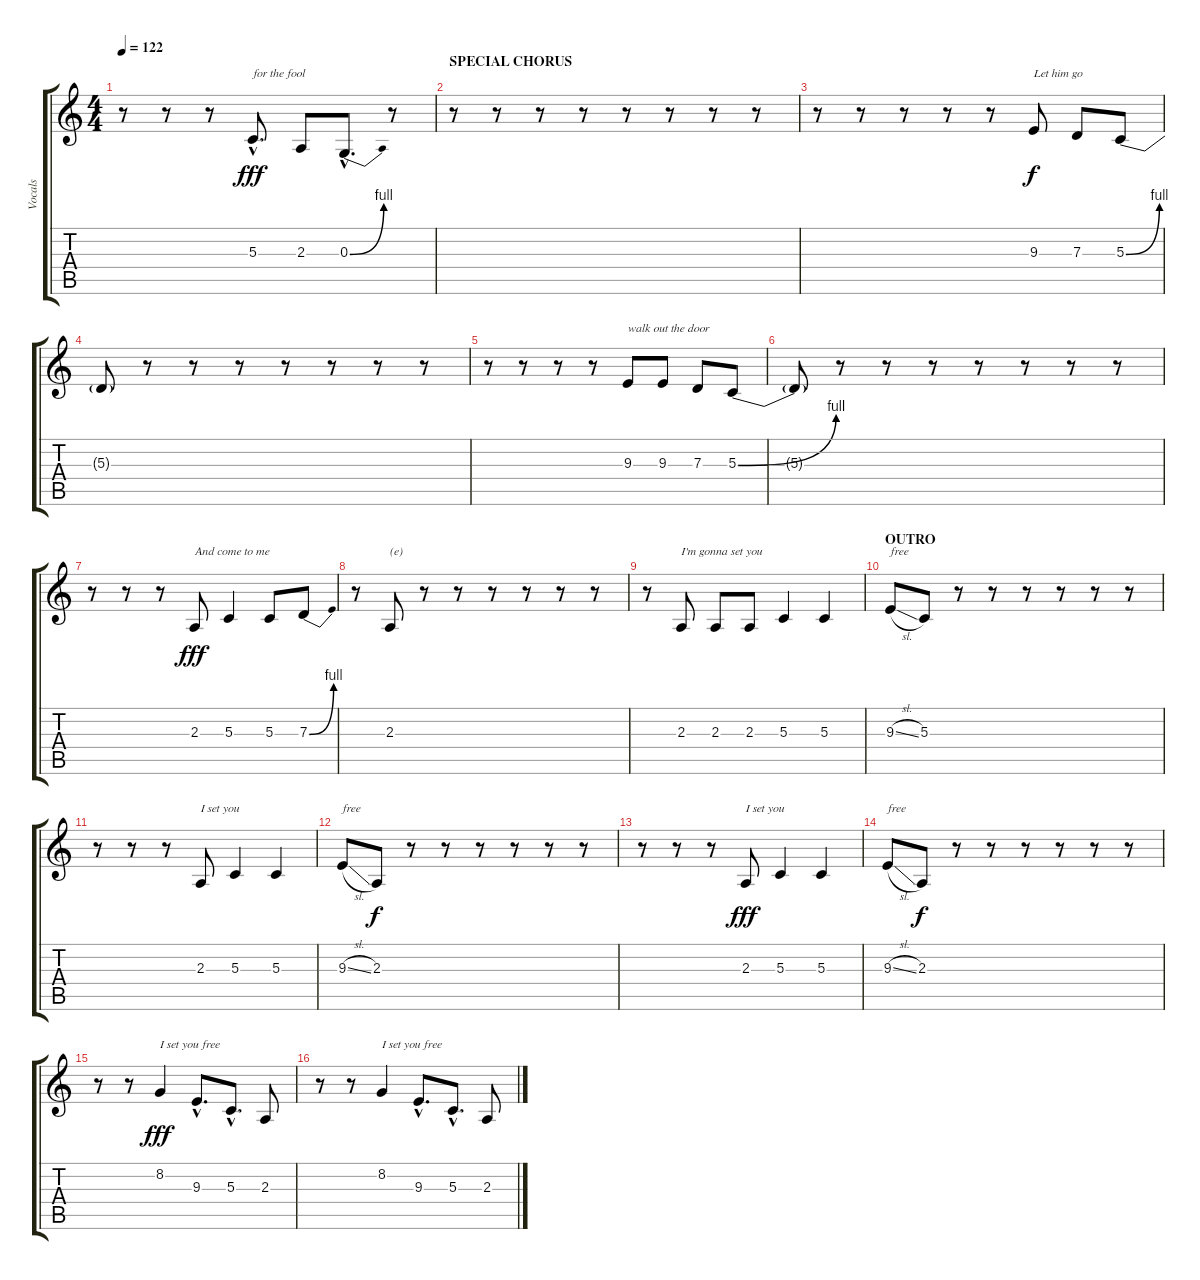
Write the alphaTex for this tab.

\track ("Vocals" "Vocals") {instrument bassoon}
\staff {score tabs}
\tuning (E4 B3 G3 D3 A2 E2) {hide}
\ts (4 4)
\tempo 122
\clef g2
\ks c
r.8{dy fff} r.8 r.8 5.3{hac}.8{d txt "for the fool"} 2.3.8 0.3{be (bend 0 0 60 4) hac}.8{d} r.8 |
\section ("" "SPECIAL CHORUS")
r.8 r.8 r.8 r.8 r.8 r.8 r.8 r.8 |
r.8 r.8 r.8 r.8 r.8 9.3.8{txt "Let him go" dy f} 7.3.8 5.3{be (bend 0 0 60 4)}.8 |
5.3{t}.8 r.8 r.8 r.8 r.8 r.8 r.8 r.8 |
r.8 r.8 r.8 r.8 9.3.8{txt "walk out the door"} 9.3.8 7.3.8 5.3{be (bend 0 0 60 4)}.8 |
5.3{t}.8 r.8 r.8 r.8 r.8 r.8 r.8 r.8 |
r.8 r.8 r.8 2.3.8{txt "And come to me" dy fff} 5.3.4 5.3.8 7.3{be (bend 0 0 60 4)}.8 |
r.8 2.3.8{txt "(e)"} r.8 r.8 r.8 r.8 r.8 r.8 |
r.8 2.3.8{txt "I'm gonna set you"} 2.3.8 2.3.8 5.3.4 5.3.4 |
\section ("" "OUTRO")
9.3{sl}.8{txt "free"} 5.3.8 r.8 r.8 r.8 r.8 r.8 r.8 |
r.8 r.8 r.8 2.3.8{txt "I set you"} 5.3.4 5.3.4 |
9.3{sl}.8{txt "free"} 2.3.8{dy f} r.8 r.8 r.8 r.8 r.8 r.8 |
r.8 r.8 r.8 2.3.8{txt "I set you" dy fff} 5.3.4 5.3.4 |
9.3{sl}.8{txt "free"} 2.3.8{dy f} r.8 r.8 r.8 r.8 r.8 r.8 |
r.8 r.8 8.2.4{txt "I set you free" dy fff} 9.3{hac}.8{d} 5.3{hac}.8{d} 2.3.8 |
r.8 r.8 8.2.4{txt "I set you free"} 9.3{hac}.8{d} 5.3{hac}.8{d} 2.3.8
